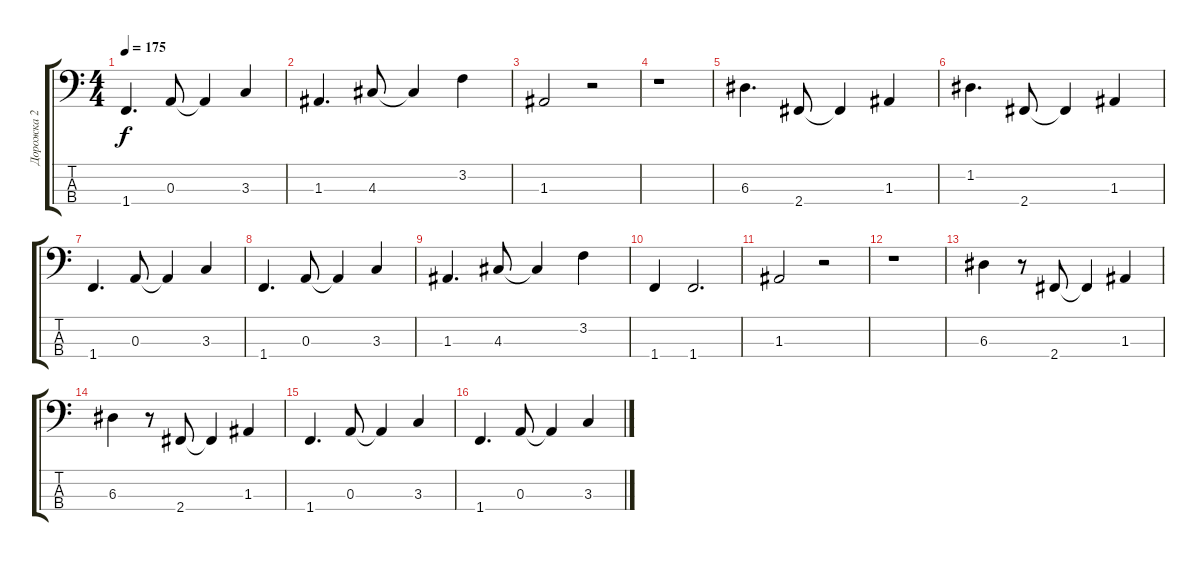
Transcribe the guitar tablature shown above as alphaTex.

\track ("Дорожка 2" "Дорожка 2") {instrument electricbassfinger}
\staff {score tabs}
\tuning (G2 D2 A1 E1) {hide}
\ts (4 4)
\tempo 175
\clef f4
\ks c
1.4.4{d dy f} 0.3.8 0.3{t}.4 3.3.4 |
1.3.4{d} 4.3.8 4.3{t}.4 3.2.4 |
1.3.2 r.2 |
r.1 |
6.3.4{d} 2.4.8 2.4{t}.4 1.3.4 |
1.2.4{d} 2.4.8 2.4{t}.4 1.3.4 |
1.4.4{d} 0.3.8 0.3{t}.4 3.3.4 |
1.4.4{d} 0.3.8 0.3{t}.4 3.3.4 |
1.3.4{d} 4.3.8 4.3{t}.4 3.2.4 |
1.4.4 1.4.2{d} |
1.3.2 r.2 |
r.1 |
6.3.4 r.8 2.4.8 2.4{t}.4 1.3.4 |
6.3.4 r.8 2.4.8 2.4{t}.4 1.3.4 |
1.4.4{d} 0.3.8 0.3{t}.4 3.3.4 |
1.4.4{d} 0.3.8 0.3{t}.4 3.3.4
